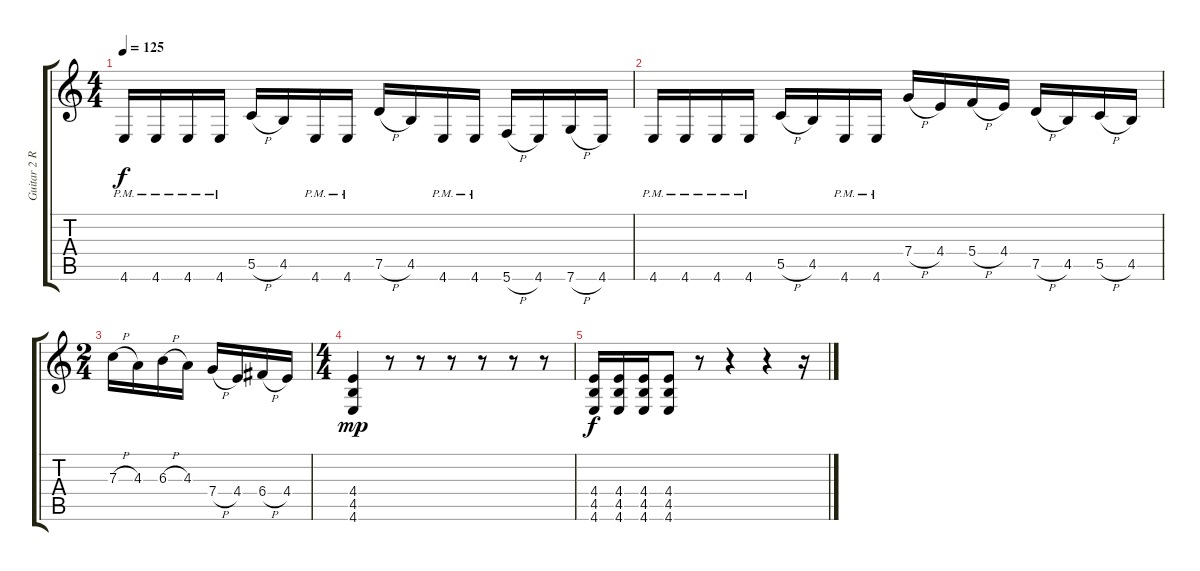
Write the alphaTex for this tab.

\track ("Guitar 2 Right" "Guitar 2 R") {instrument distortionguitar}
\staff {score tabs}
\tuning (D4 A3 F3 C3 G2 C2) {hide}
\ts (4 4)
\tempo 125
\clef g2
\ks c
4.6{pm}.16{dy f} 4.6{pm}.16 4.6{pm}.16 4.6{pm}.16 5.5{h}.16 4.5.16 4.6{pm}.16 4.6{pm}.16 7.5{h}.16 4.5.16 4.6{pm}.16 4.6{pm}.16 5.6{h}.16 4.6.16 7.6{h}.16 4.6.16 |
4.6{pm}.16 4.6{pm}.16 4.6{pm}.16 4.6{pm}.16 5.5{h}.16 4.5.16 4.6{pm}.16 4.6{pm}.16 7.4{h}.16 4.4.16 5.4{h}.16 4.4.16 7.5{h}.16 4.5.16 5.5{h}.16 4.5.16 |
\ts (2 4)
7.3{h}.16 4.3.16 6.3{h}.16 4.3.16 7.4{h}.16 4.4.16 6.4{h}.16 4.4.16 |
\ts (4 4)
(4.4 4.5 4.6).4{dy mp} r.8 r.8 r.8 r.8 r.8 r.8 |
(4.4 4.5 4.6).16{dy f} (4.4 4.5 4.6).16 (4.4 4.5 4.6).16 (4.4 4.5 4.6).8 r.8 r.4 r.4 r.16
